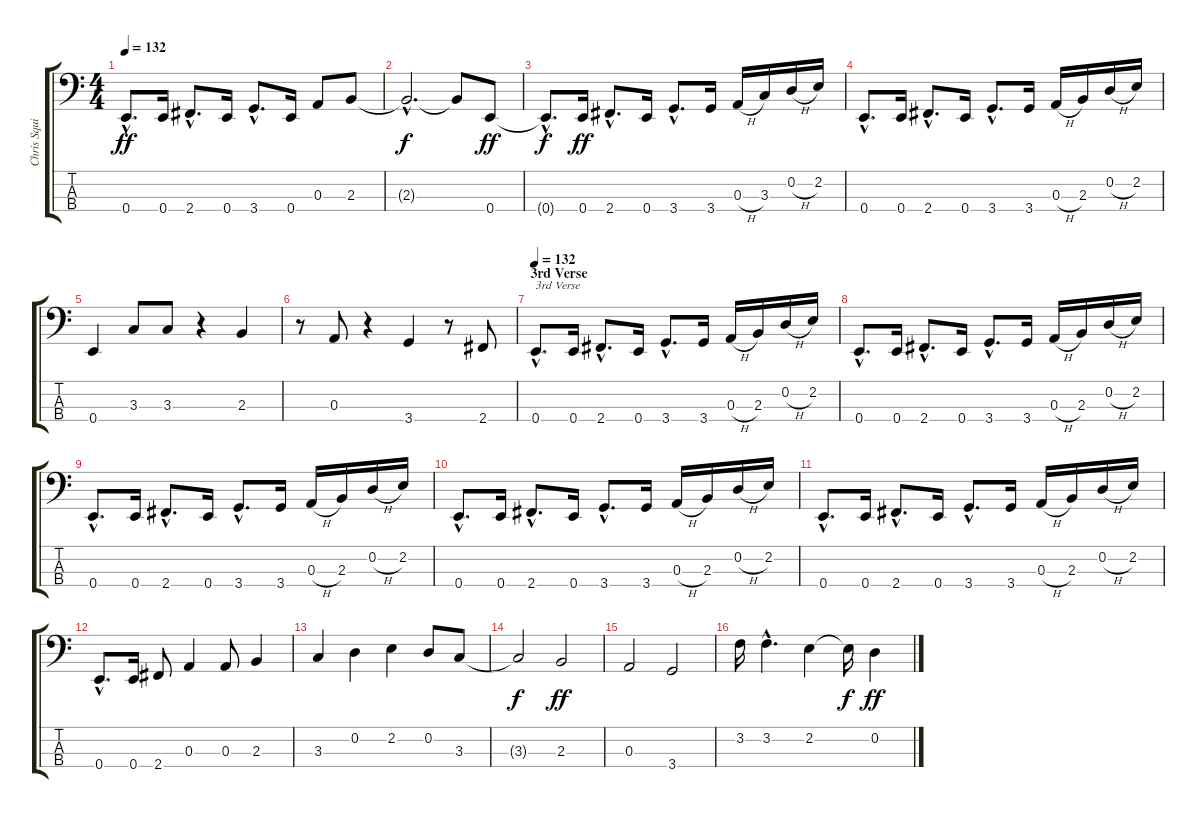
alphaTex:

\track ("Chris Squire" "Chris Squi") {instrument electricbasspick}
\staff {score tabs}
\tuning (G2 D2 A1 E1) {hide}
\ts (4 4)
\tempo 132
\clef f4
\ks c
0.4{hac}.8{d dy ff} 0.4.16 2.4{hac}.8{d} 0.4.16 3.4{hac}.8{d} 0.4.16 0.3.8 2.3.8 |
2.3{hac t}.2{d dy f} 2.3{t}.8 0.4.8{dy ff} |
0.4{hac t}.8{d dy f} 0.4.16{dy ff} 2.4{hac}.8{d} 0.4.16 3.4{hac}.8{d} 3.4.16 0.3{h}.16 3.3.16 0.2{h}.16 2.2.16 |
0.4{hac}.8{d} 0.4.16 2.4{hac}.8{d} 0.4.16 3.4{hac}.8{d} 3.4.16 0.3{h}.16 2.3.16 0.2{h}.16 2.2.16 |
0.4.4 3.3.8 3.3.8 r.4 2.3.4 |
r.8 0.3.8 r.4 3.4.4 r.8 2.4.8 |
\section ("" "3rd Verse")
\tempo 132
0.4{hac}.8{d txt "3rd Verse"} 0.4.16 2.4{hac}.8{d} 0.4.16 3.4{hac}.8{d} 3.4.16 0.3{h}.16 2.3.16 0.2{h}.16 2.2.16 |
0.4{hac}.8{d} 0.4.16 2.4{hac}.8{d} 0.4.16 3.4{hac}.8{d} 3.4.16 0.3{h}.16 2.3.16 0.2{h}.16 2.2.16 |
0.4{hac}.8{d} 0.4.16 2.4{hac}.8{d} 0.4.16 3.4{hac}.8{d} 3.4.16 0.3{h}.16 2.3.16 0.2{h}.16 2.2.16 |
0.4{hac}.8{d} 0.4.16 2.4{hac}.8{d} 0.4.16 3.4{hac}.8{d} 3.4.16 0.3{h}.16 2.3.16 0.2{h}.16 2.2.16 |
0.4{hac}.8{d} 0.4.16 2.4{hac}.8{d} 0.4.16 3.4{hac}.8{d} 3.4.16 0.3{h}.16 2.3.16 0.2{h}.16 2.2.16 |
0.4{hac}.8{d} 0.4.16 2.4.8 0.3.4 0.3.8 2.3.4 |
3.3.4 0.2.4 2.2.4 0.2.8 3.3.8 |
3.3{t}.2{dy f} 2.3.2{dy ff} |
0.3.2 3.4.2 |
3.2.16 3.2{hac}.4{d} 2.2.4 2.2{t}.16{dy f} 0.2.4{dy ff}
